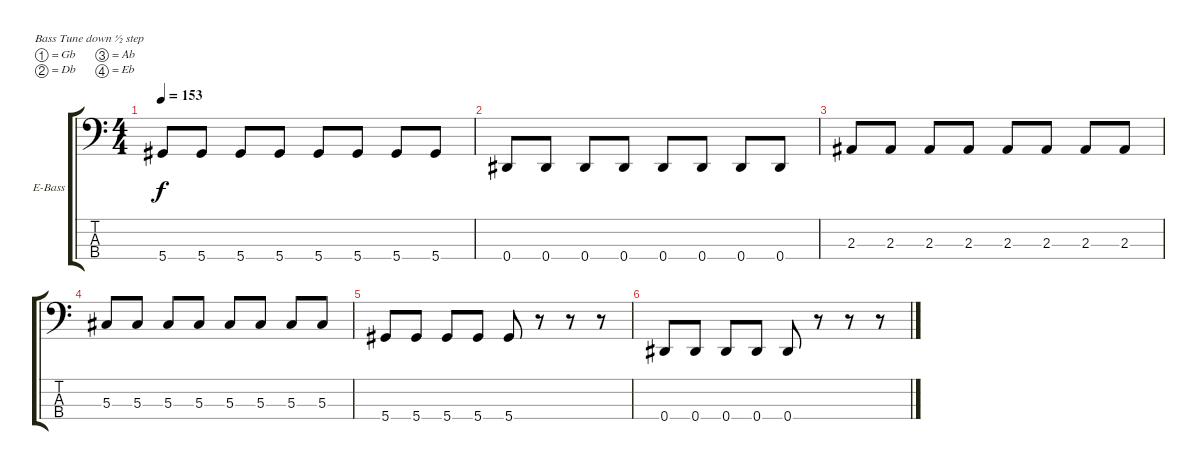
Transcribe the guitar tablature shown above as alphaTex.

\bracketExtendMode groupsimilarinstruments
\firstSystemTrackNameOrientation horizontal
\otherSystemsTrackNameOrientation horizontal
\track ("Bass" "E-Bass") {instrument electricbasspick}
\staff {score tabs}
\tuning (Gb2 Db2 Ab1 Eb1)
\ts (4 4)
\tempo 153
\clef f4
\ks c
5.4.8{dy f} 5.4.8 5.4.8 5.4.8 5.4.8 5.4.8 5.4.8 5.4.8 |
0.4.8 0.4.8 0.4.8 0.4.8 0.4.8 0.4.8 0.4.8 0.4.8 |
2.3.8 2.3.8 2.3.8 2.3.8 2.3.8 2.3.8 2.3.8 2.3.8 |
5.3.8 5.3.8 5.3.8 5.3.8 5.3.8 5.3.8 5.3.8 5.3.8 |
5.4.8 5.4.8 5.4.8 5.4.8 5.4.8 r.8 r.8 r.8 |
0.4.8 0.4.8 0.4.8 0.4.8 0.4.8 r.8 r.8 r.8
